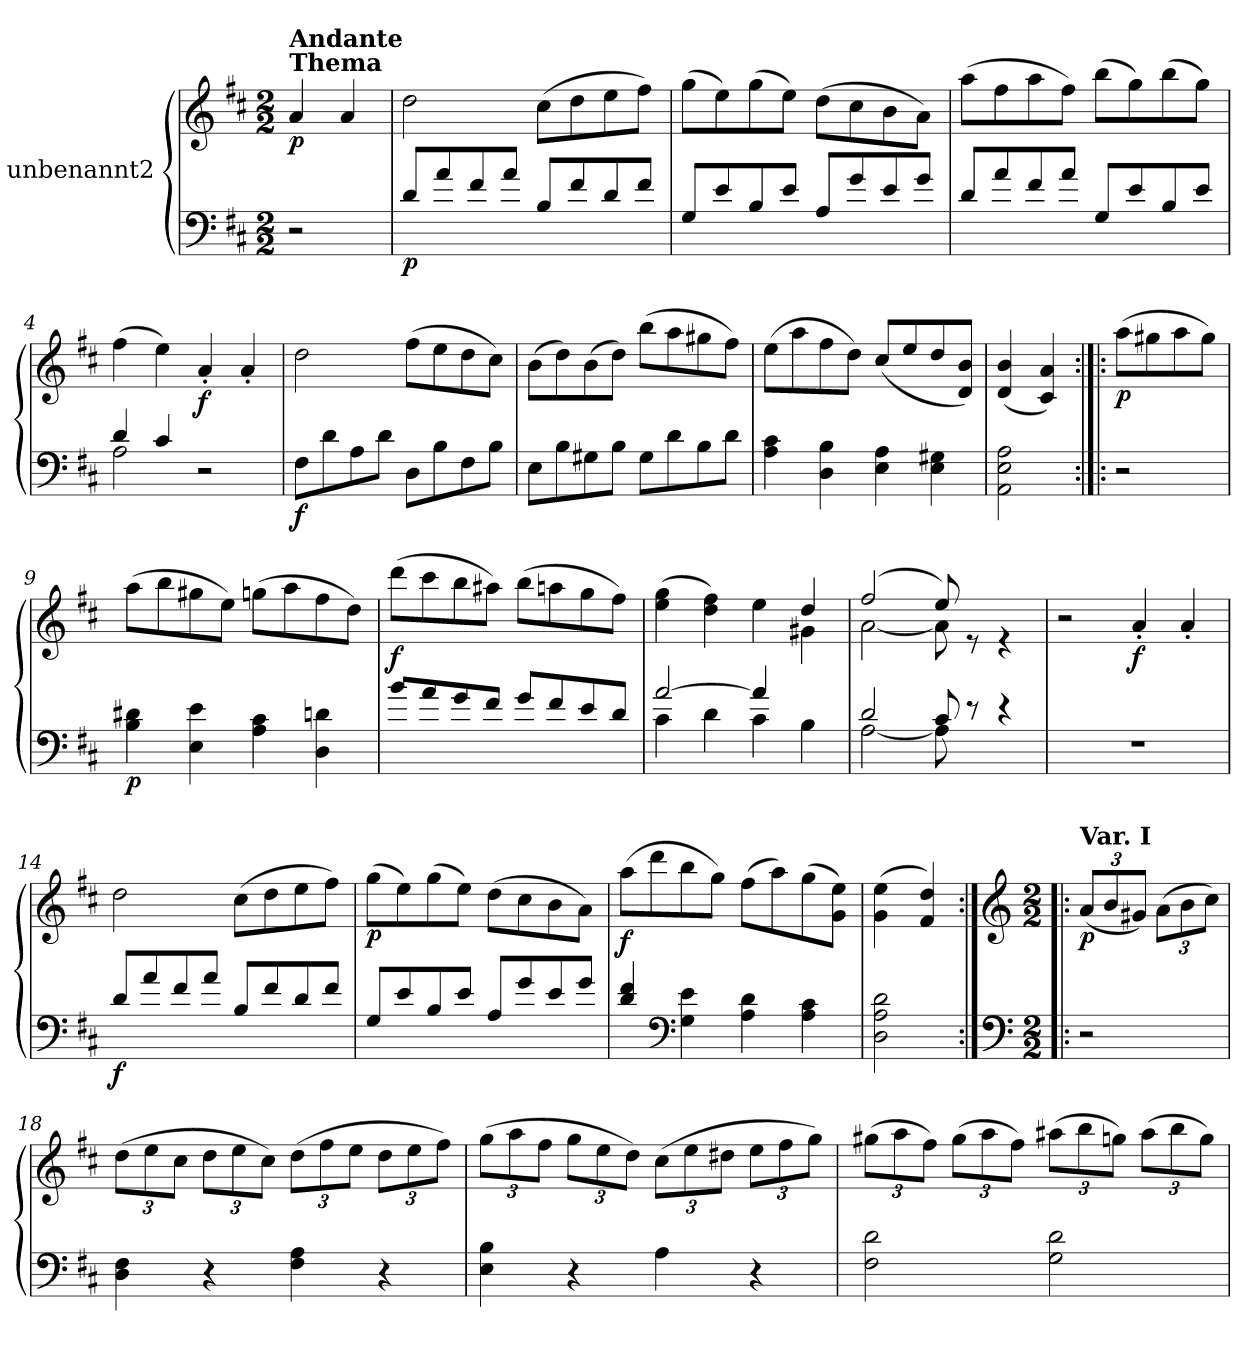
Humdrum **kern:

**kern	**kern	**dynam
*part1	*part1	*part1
*staff2	*staff1	*staff1/2
*I"unbenannt2	*	*
*clefF4	*clefG2	*
*k[f#c#]	*k[f#c#]	*
*M2/2	*M2/2	*
=	=	=
!	!LO:TX:a:B:t=Thema	!
!	!LO:TX:a:B:t=Andante	!
!	!	!LO:DY:b
2r	4a/	p
.	4a/	.
=1	=1	=1
!	!	!LO:DY:b=2
8d/L	2dd\	p
8a/	.	.
8f#/	.	.
8a/J	.	.
8B/L	(>8cc#\L	.
8f#/	8dd\	.
8d/	8ee\	.
8f#/J	8ff#\J)	.
=2	=2	=2
8G/L	(>8gg\L	.
8e/	8ee\)	.
8B/	(>8gg\	.
8e/J	8ee\J)	.
8A/L	(>8dd\L	.
8g/	8cc#\	.
8e/	8b\	.
8g/J	8a\J)	.
=3	=3	=3
8d/L	(>8aa\L	.
8a/	8ff#\	.
8f#/	8aa\	.
8a/J	8ff#\J)	.
8G/L	(>8bb\L	.
8e/	8gg\)	.
8B/	(>8bb\	.
8e/J	8gg\J)	.
!!LO:LB:g=z
=4	=4	=4
*^	*	*
4d/	2A\	(>4ff#\	.
4c#/	.	4ee\)	.
!	!	!	!LO:DY:b
2r	2ryy	4a'/	f
.	.	4a'/	.
*v	*v	*	*
=5	=5	=5
!	!	!LO:DY:b=2
8F#\L	2dd\	f
8d\	.	.
8A\	.	.
8d\J	.	.
8D\L	(>8ff#\L	.
8B\	8ee\	.
8F#\	8dd\	.
8B\J	8cc#\J)	.
=6	=6	=6
8E\L	(>8b\L	.
8B\	8dd\)	.
8G#X\	(>8b\	.
8B\J	8dd\J)	.
8G#\L	(>8bb\L	.
8d\	8aa\	.
8B\	8gg#X\	.
8d\J	8ff#\J)	.
=7	=7	=7
4A\ 4c#\	(>8ee\L	.
.	8aa\	.
4D\ 4B\	8ff#\	.
.	8dd\J)	.
4E\ 4A\	(<8cc#/L	.
.	8ee/	.
4E\ 4G#X\	8dd/	.
.	8d/ 8b/J)	.
=8	=8	=8
2AA\ 2E\ 2A\	(<4d/ 4b/	.
.	4c#/ 4a/)	.
!!LO:LB:g=z
=8X1:|!|:	=8X1:|!|:	=8X1:|!|:
!	!	!LO:DY:b
2r	(>8aa\L	p
.	8gg#X\	.
.	8aa\	.
.	8gg#\J)	.
=9	=9	=9
!	!	!LO:DY:b=2
4B\ 4d#X\	(>8aa\L	p
.	8bb\	.
4E\ 4e\	8gg#X\	.
.	8ee\J)	.
4A\ 4c#\	(>8ggn\L	.
.	8aa\	.
4D\ 4dn\	8ff#\	.
.	8dd\J)	.
=10	=10	=10
*^	*	*
!	!	!	!LO:DY:b
1ryy	8b/L	(>8ddd\L	f
.	8a/	8ccc#\	.
.	8g/	8bb\	.
.	8f#/J	8aa#X\J)	.
.	8g/L	(>8bb\L	.
.	8f#/	8aan\	.
.	8e/	8gg\	.
.	8d/J	8ff#\J)	.
=11	=11	=11	=11
*	*	*^	*
[2a/	4c#\	(<4ee\ 4gg\	2.ryy	.
.	4d\	4dd\ 4ff#\)	.	.
4a/]	4c#\	4ee\	.	.
4ryy	4B\	4dd/	4g#X\	.
=12	=12	=12	=12	=12
2d/	[2A\	(>2ff#/	[2a\	.
8c#/	8A\]	8ee/)	8a\]	.
8re	4.ryy	8re	4.ryy	.
4re	.	4re	.	.
*v	*v	*	*	*
*	*v	*v	*
!!LO:LB:g=z
=13	=13	=13
1r	2r	.
!	!	!LO:DY:b
.	4a'/	f
.	4a'/	.
=14	=14	=14
!	!	!LO:DY:b=2
8d/L	2dd\	f
8a/	.	.
8f#/	.	.
8a/J	.	.
8B/L	(>8cc#\L	.
8f#/	8dd\	.
8d/	8ee\	.
8f#/J	8ff#\J)	.
=15	=15	=15
!	!	!LO:DY:b
8G/L	(>8gg\L	p
8e/	8ee\)	.
8B/	(>8gg\	.
8e/J	8ee\J)	.
8A/L	(>8dd\L	.
8g/	8cc#\	.
8e/	8b\	.
8g/J	8a\J)	.
=16	=16	=16
!	!	!LO:DY:b
4d/ 4f#/	(>8aa\L	f
.	8ddd\	.
*clefF4	*	*
4G\ 4e\	8bb\	.
.	8gg\J)	.
4A\ 4d\	(>8ff#\L	.
.	8aa\)	.
4A\ 4c#\	(>8gg\	.
.	8g\ 8ee\J)	.
=17	=17	=17
2D\ 2A\ 2d\	(>4g\ 4ee\	.
.	4f#/ 4dd/)	.
!!LO:LB:g=z
=17X2:|!|:	=17X2:|!|:	=17X2:|!|:
*clefF4	*clefG2	*
*M2/2	*M2/2	*
*	*Xbrackettup	*
!	!LO:TX:a:B:t=Var. I	!
!	!	!LO:DY:b
2r	(<12a/L	p
.	12b/	.
.	12g#X/J)	.
.	(>12a\L	.
.	12b\	.
.	12cc#\J)	.
=18	=18	=18
4D\ 4F#\	(>12dd\L	.
.	12ee\	.
.	12cc#\J	.
4r	12dd\L	.
.	12ee\	.
.	12cc#\J)	.
4F#\ 4A\	(>12dd\L	.
.	12ff#\	.
.	12ee\J	.
4r	12dd\L	.
.	12ee\	.
.	12ff#\J)	.
=19	=19	=19
4E\ 4B\	(>12gg\L	.
.	12aa\	.
.	12ff#\J	.
4r	12gg\L	.
.	12ee\	.
.	12dd\J)	.
4A\	(>12cc#\L	.
.	12ee\	.
.	12dd#X\J	.
4r	12ee\L	.
.	12ff#\	.
.	12gg\J)	.
!!LO:LB:g=z
=20	=20	=20
2F#\ 2d\	(>12gg#X\L	.
.	12aa\	.
.	12ff#\J)	.
.	(>12gg#\L	.
.	12aa\	.
.	12ff#\J)	.
2G\ 2d\	(>12aa#X\L	.
.	12bb\	.
.	12ggn\J)	.
.	(>12aa#\L	.
.	12bb\	.
.	12gg\J)	.
=	=	=
*-	*-	*-
